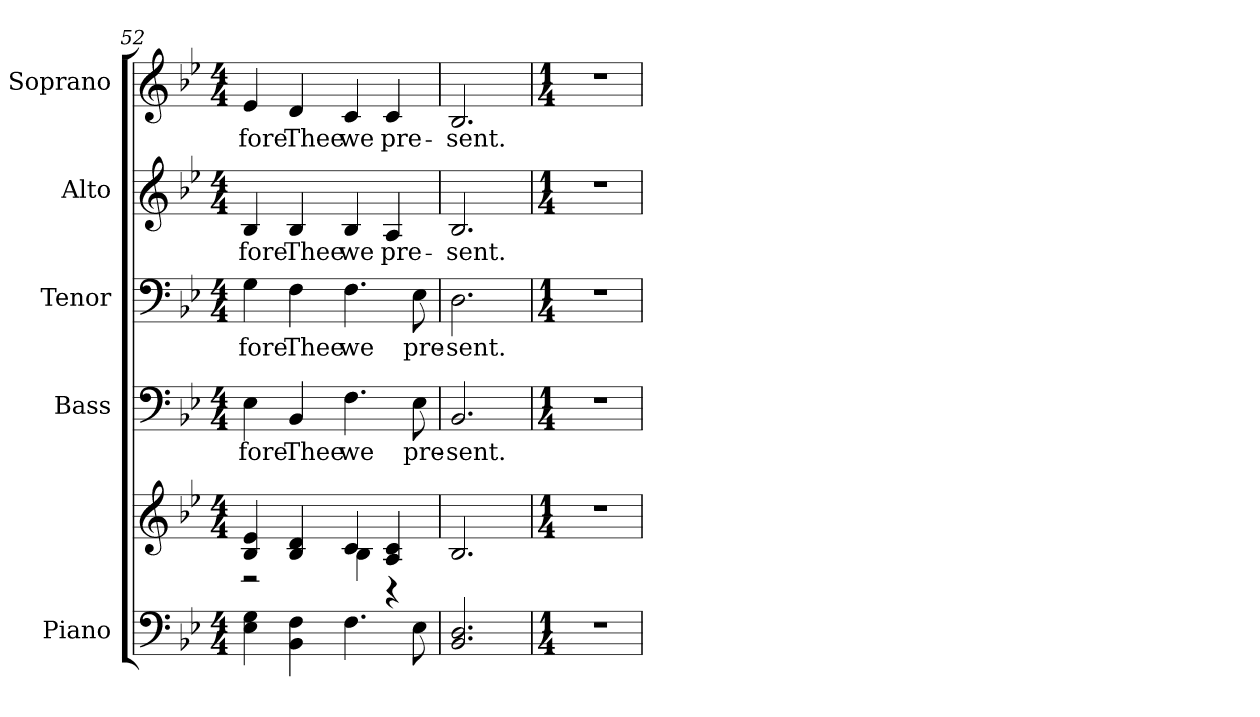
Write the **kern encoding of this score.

**kern	**kern	**kern	**text	**kern	**text	**kern	**text	**kern	**text
*part5	*part5	*part4	*part4	*part3	*part3	*part2	*part2	*part1	*part1
*staff6	*staff5	*staff4	*staff4	*staff3	*staff3	*staff2	*staff2	*staff1	*staff1
*I"Piano	*	*I"Bass	*	*I"Tenor	*	*I"Alto	*	*I"Soprano	*
*I'Pno.	*	*I'B.	*	*	*	*I'A.	*	*I'S.	*
*clefF4	*clefG2	*clefF4	*	*clefF4	*	*clefG2	*	*clefG2	*
*k[b-e-]	*k[b-e-]	*k[b-e-]	*	*k[b-e-]	*	*k[b-e-]	*	*k[b-e-]	*
*B-:	*B-:	*B-:	*	*B-:	*	*B-:	*	*B-:	*
*M4/4	*M4/4	*M4/4	*	*M4/4	*	*M4/4	*	*M4/4	*
=52	=52	=52	=52	=52	=52	=52	=52	=52	=52
*	*^	*	*	*	*	*	*	*	*
!	!	!	!	!LO:LY:b:color=#000000	!	!	!	!	!	!
!	!	!	!	!	!	!LO:LY:b:color=#000000	!	!	!	!
!	!	!	!	!	!	!	!	!LO:LY:b:color=#000000	!	!
!	!	!	!	!	!	!	!	!	!	!LO:LY:b:color=#000000
4E-i\ 4Gi	4B-i/ 4e-i	2r	4E-i\	-fore	4Gi\	-fore	4B-i/	-fore	4e-i/	-fore
!	!	!	!	!LO:LY:b:color=#000000	!	!	!	!	!	!
!	!	!	!	!	!	!LO:LY:b:color=#000000	!	!	!	!
!	!	!	!	!	!	!	!	!LO:LY:b:color=#000000	!	!
!	!	!	!	!	!	!	!	!	!	!LO:LY:b:color=#000000
4BB-i\ 4Fi	4B-i/ 4di	.	4BB-i/	Thee	4Fi\	Thee	4B-i/	Thee	4di/	Thee
!	!	!	!	!LO:LY:b:color=#000000	!	!	!	!	!	!
!	!	!	!	!	!	!LO:LY:b:color=#000000	!	!	!	!
!	!	!	!	!	!	!	!	!LO:LY:b:color=#000000	!	!
!	!	!	!	!	!	!	!	!	!	!LO:LY:b:color=#000000
4.Fi\	4ci/	4B-i\	4.Fi\	we	4.Fi\	we	4B-i/	we	4ci/	we
!	!	!	!	!	!	!	!	!LO:LY:b:color=#000000	!	!
!	!	!	!	!	!	!	!	!	!	!LO:LY:b:color=#000000
.	4Ai/ 4ci	4r	.	.	.	.	4Ai/	pre-	4ci/	pre-
!	!	!	!	!LO:LY:b:color=#000000	!	!	!	!	!	!
!	!	!	!	!	!	!LO:LY:b:color=#000000	!	!	!	!
8E-i\	.	.	8E-i\	pre-	8E-i\	pre-	.	.	.	.
*	*v	*v	*	*	*	*	*	*	*	*
!!LO:PB:g=z
=53	=53	=53	=53	=53	=53	=53	=53	=53	=53
!	!	!	!LO:LY:b:color=#000000	!	!	!	!	!	!
!	!	!	!	!	!LO:LY:b:color=#000000	!	!	!	!
!	!	!	!	!	!	!	!LO:LY:b:color=#000000	!	!
!	!	!	!	!	!	!	!	!	!LO:LY:b:color=#000000
2.BB-i/ 2.Di	2.B-i/	2.BB-i/	-sent.	2.Di\	-sent.	2.B-i/	-sent.	2.B-i/	-sent.
=54	=54	=54	=54	=54	=54	=54	=54	=54	=54
*M1/4	*M1/4	*M1/4	*	*M1/4	*	*M1/4	*	*M1/4	*
!LO:N:vis=1	!LO:N:vis=1	!LO:N:vis=1	!	!LO:N:vis=1	!	!LO:N:vis=1	!	!LO:N:vis=1	!
4r	4r	4r	.	4r	.	4r	.	4r	.
=	=	=	=	=	=	=	=	=	=
*-	*-	*-	*-	*-	*-	*-	*-	*-	*-
